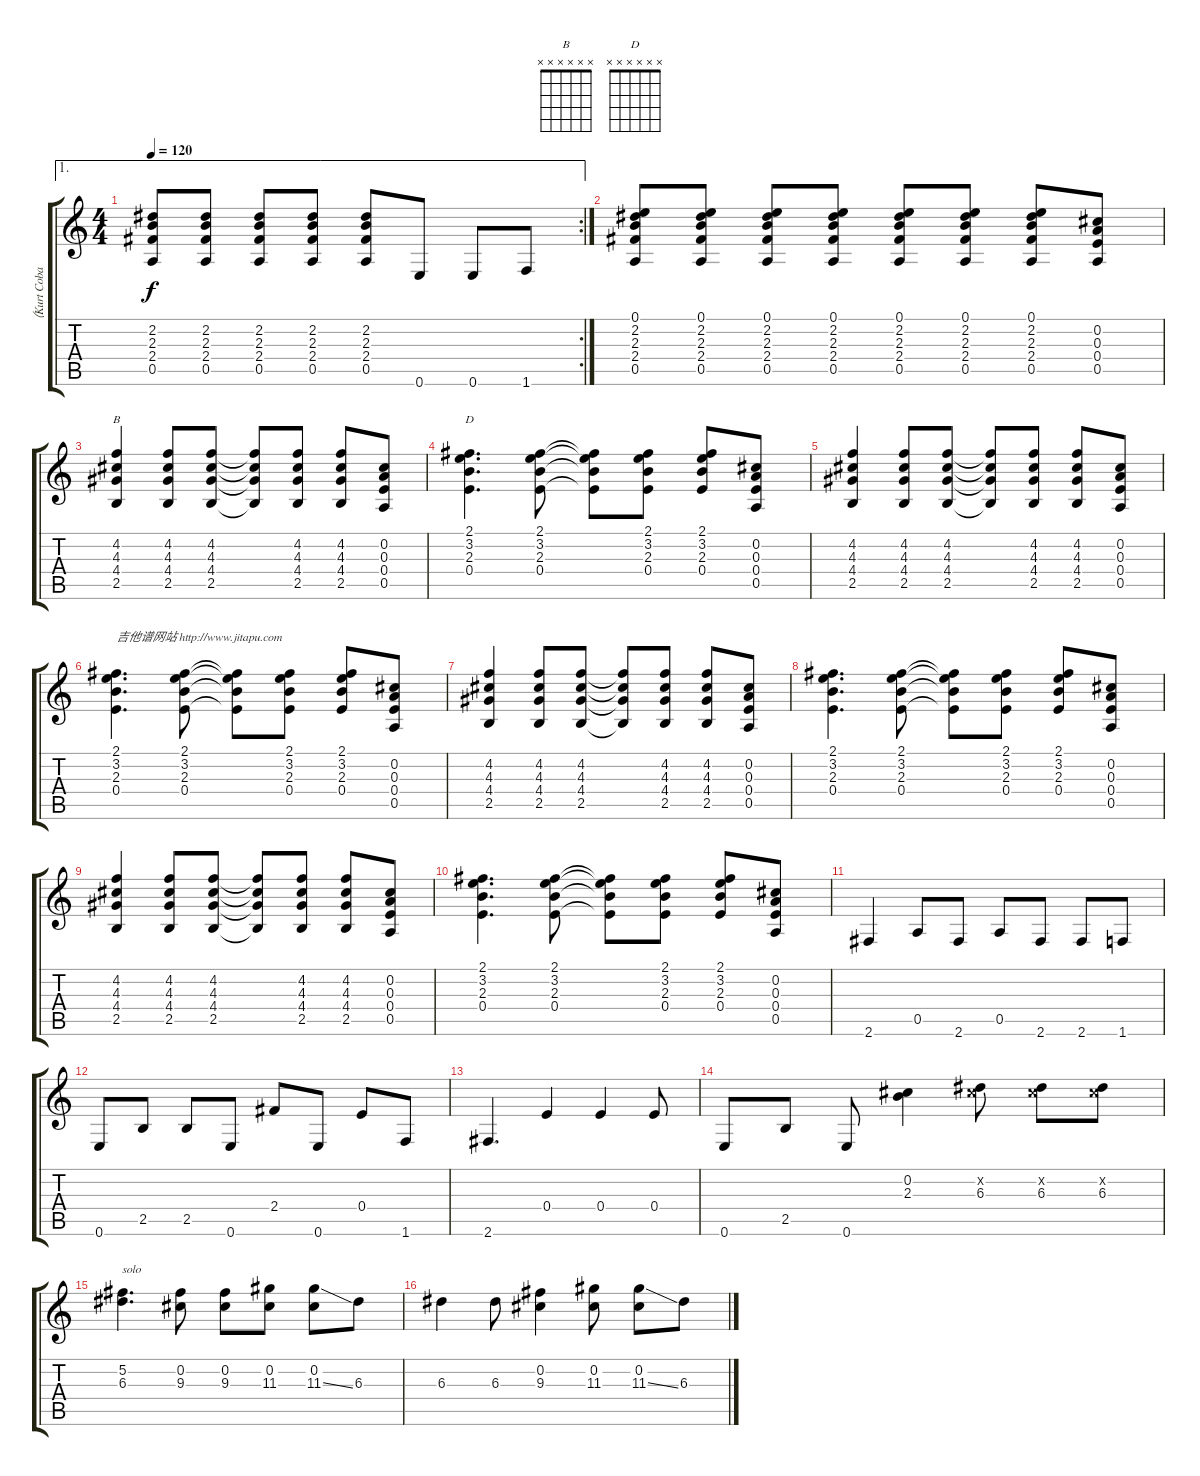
\track ("（Kurt Cobain）吉他" "（Kurt Coba") {instrument distortionguitar}
\staff {score tabs}
\tuning (E4 Db4 A3 E3 A2 E2) {hide}
\chord ("B" x x x x x x)
\chord ("D" x x x x x x)
\ae 1
\rc 2
\ts (4 4)
\tempo 120
\clef g2
\ks c
(2.2 2.3 2.4 0.5).8{dy f} (2.2 2.3 2.4 0.5).8 (2.2 2.3 2.4 0.5).8 (2.2 2.3 2.4 0.5).8 (2.2 2.3 2.4 0.5).8 0.6.8{volume 13 instrument electricguitarclean} 0.6.8 1.6.8 |
(0.1 2.2 2.3 2.4 0.5).8{volume 9 instrument distortionguitar} (0.1 2.2 2.3 2.4 0.5).8 (0.1 2.2 2.3 2.4 0.5).8 (0.1 2.2 2.3 2.4 0.5).8 (0.1 2.2 2.3 2.4 0.5).8 (0.1 2.2 2.3 2.4 0.5).8 (0.1 2.2 2.3 2.4 0.5).8 (0.2 0.3 0.4 0.5).8 |
(4.2 4.3 4.4 2.5).4{ch "B"} (4.2 4.3 4.4 2.5).8 (4.2 4.3 4.4 2.5).8 (4.2{t} 4.3{t} 4.4{t} 2.5{t}).8 (4.2 4.3 4.4 2.5).8 (4.2 4.3 4.4 2.5).8 (0.2 0.3 0.4 0.5).8 |
(2.1 3.2 2.3 0.4).4{d ch "D"} (2.1 3.2 2.3 0.4).8 (2.1{t} 3.2{t} 2.3{t} 0.4{t}).8 (2.1 3.2 2.3 0.4).8 (2.1 3.2 2.3 0.4).8 (0.2 0.3 0.4 0.5).8 |
(4.2 4.3 4.4 2.5).4 (4.2 4.3 4.4 2.5).8 (4.2 4.3 4.4 2.5).8 (4.2{t} 4.3{t} 4.4{t} 2.5{t}).8 (4.2 4.3 4.4 2.5).8 (4.2 4.3 4.4 2.5).8 (0.2 0.3 0.4 0.5).8 |
(2.1 3.2 2.3 0.4).4{d txt "吉他谱网站 http://www.jitapu.com"} (2.1 3.2 2.3 0.4).8 (2.1{t} 3.2{t} 2.3{t} 0.4{t}).8 (2.1 3.2 2.3 0.4).8 (2.1 3.2 2.3 0.4).8 (0.2 0.3 0.4 0.5).8 |
(4.2 4.3 4.4 2.5).4 (4.2 4.3 4.4 2.5).8 (4.2 4.3 4.4 2.5).8 (4.2{t} 4.3{t} 4.4{t} 2.5{t}).8 (4.2 4.3 4.4 2.5).8 (4.2 4.3 4.4 2.5).8 (0.2 0.3 0.4 0.5).8 |
(2.1 3.2 2.3 0.4).4{d} (2.1 3.2 2.3 0.4).8 (2.1{t} 3.2{t} 2.3{t} 0.4{t}).8 (2.1 3.2 2.3 0.4).8 (2.1 3.2 2.3 0.4).8 (0.2 0.3 0.4 0.5).8 |
(4.2 4.3 4.4 2.5).4 (4.2 4.3 4.4 2.5).8 (4.2 4.3 4.4 2.5).8 (4.2{t} 4.3{t} 4.4{t} 2.5{t}).8 (4.2 4.3 4.4 2.5).8 (4.2 4.3 4.4 2.5).8 (0.2 0.3 0.4 0.5).8 |
(2.1 3.2 2.3 0.4).4{d} (2.1 3.2 2.3 0.4).8 (2.1{t} 3.2{t} 2.3{t} 0.4{t}).8 (2.1 3.2 2.3 0.4).8 (2.1 3.2 2.3 0.4).8 (0.2 0.3 0.4 0.5).8 |
2.6.4{volume 13 instrument electricguitarclean} 0.5.8 2.6.8 0.5.8 2.6.8 2.6.8 1.6.8 |
0.6.8 2.5.8 2.5.8 0.6.8 2.4.8 0.6.8 0.4.8 1.6.8 |
2.6.4{d} 0.4.4 0.4.4 0.4.8 |
0.6.8 2.5.8 0.6.8 (0.2 2.3).4 (0.2{x} 6.3).8 (0.2{x} 6.3).8 (0.2{x} 6.3).8 |
(5.2 6.3).4{d txt "solo" volume 16 instrument distortionguitar} (0.2 9.3).8 (0.2 9.3).8 (0.2 11.3).8 (0.2 11.3{ss}).8 6.3.8 |
6.3.4 6.3.8 (0.2 9.3).4 (0.2 11.3).8 (0.2 11.3{ss}).8 6.3.8
